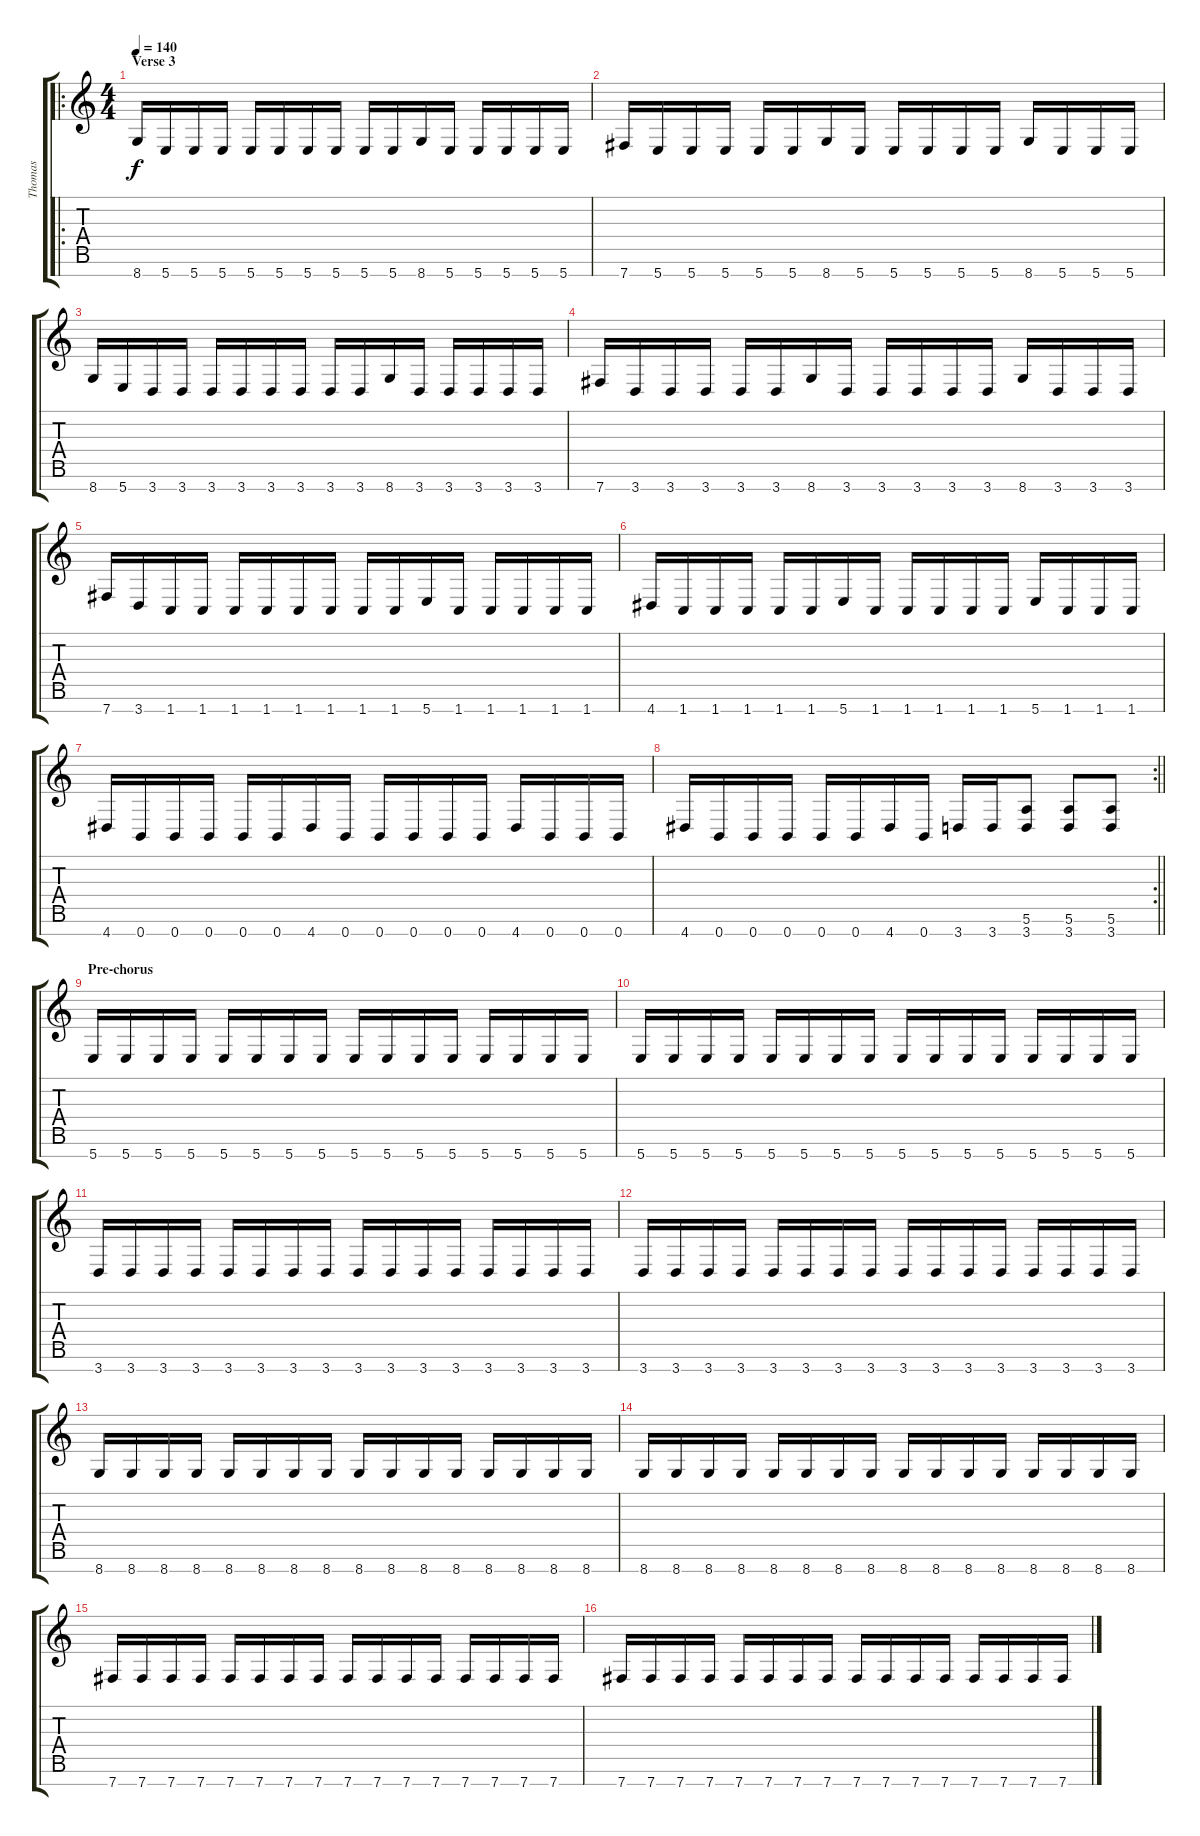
\track ("Thomas" "Thomas") {instrument overdrivenguitar}
\staff {score tabs}
\tuning (E4 B3 G3 D3 A2 E2 B1) {hide}
\ro
\ts (4 4)
\section ("" "Verse 3")
\tempo 140
\clef g2
\ks c
8.7.16{dy f} 5.7.16 5.7.16 5.7.16 5.7.16 5.7.16 5.7.16 5.7.16 5.7.16 5.7.16 8.7.16 5.7.16 5.7.16 5.7.16 5.7.16 5.7.16 |
7.7.16 5.7.16 5.7.16 5.7.16 5.7.16 5.7.16 8.7.16 5.7.16 5.7.16 5.7.16 5.7.16 5.7.16 8.7.16 5.7.16 5.7.16 5.7.16 |
8.7.16 5.7.16 3.7.16 3.7.16 3.7.16 3.7.16 3.7.16 3.7.16 3.7.16 3.7.16 8.7.16 3.7.16 3.7.16 3.7.16 3.7.16 3.7.16 |
7.7.16 3.7.16 3.7.16 3.7.16 3.7.16 3.7.16 8.7.16 3.7.16 3.7.16 3.7.16 3.7.16 3.7.16 8.7.16 3.7.16 3.7.16 3.7.16 |
7.7.16 3.7.16 1.7.16 1.7.16 1.7.16 1.7.16 1.7.16 1.7.16 1.7.16 1.7.16 5.7.16 1.7.16 1.7.16 1.7.16 1.7.16 1.7.16 |
4.7.16 1.7.16 1.7.16 1.7.16 1.7.16 1.7.16 5.7.16 1.7.16 1.7.16 1.7.16 1.7.16 1.7.16 5.7.16 1.7.16 1.7.16 1.7.16 |
4.7.16 0.7.16 0.7.16 0.7.16 0.7.16 0.7.16 4.7.16 0.7.16 0.7.16 0.7.16 0.7.16 0.7.16 4.7.16 0.7.16 0.7.16 0.7.16 |
\rc 2
\barLineRight lightlight
4.7.16 0.7.16 0.7.16 0.7.16 0.7.16 0.7.16 4.7.16 0.7.16 3.7.16 3.7.16 (5.6 3.7).8 (5.6 3.7).8 (5.6 3.7).8 |
\section ("" "Pre-chorus")
5.7.16 5.7.16 5.7.16 5.7.16 5.7.16 5.7.16 5.7.16 5.7.16 5.7.16 5.7.16 5.7.16 5.7.16 5.7.16 5.7.16 5.7.16 5.7.16 |
5.7.16 5.7.16 5.7.16 5.7.16 5.7.16 5.7.16 5.7.16 5.7.16 5.7.16 5.7.16 5.7.16 5.7.16 5.7.16 5.7.16 5.7.16 5.7.16 |
3.7.16 3.7.16 3.7.16 3.7.16 3.7.16 3.7.16 3.7.16 3.7.16 3.7.16 3.7.16 3.7.16 3.7.16 3.7.16 3.7.16 3.7.16 3.7.16 |
3.7.16 3.7.16 3.7.16 3.7.16 3.7.16 3.7.16 3.7.16 3.7.16 3.7.16 3.7.16 3.7.16 3.7.16 3.7.16 3.7.16 3.7.16 3.7.16 |
8.7.16 8.7.16 8.7.16 8.7.16 8.7.16 8.7.16 8.7.16 8.7.16 8.7.16 8.7.16 8.7.16 8.7.16 8.7.16 8.7.16 8.7.16 8.7.16 |
8.7.16 8.7.16 8.7.16 8.7.16 8.7.16 8.7.16 8.7.16 8.7.16 8.7.16 8.7.16 8.7.16 8.7.16 8.7.16 8.7.16 8.7.16 8.7.16 |
7.7.16 7.7.16 7.7.16 7.7.16 7.7.16 7.7.16 7.7.16 7.7.16 7.7.16 7.7.16 7.7.16 7.7.16 7.7.16 7.7.16 7.7.16 7.7.16 |
7.7.16 7.7.16 7.7.16 7.7.16 7.7.16 7.7.16 7.7.16 7.7.16 7.7.16 7.7.16 7.7.16 7.7.16 7.7.16 7.7.16 7.7.16 7.7.16
